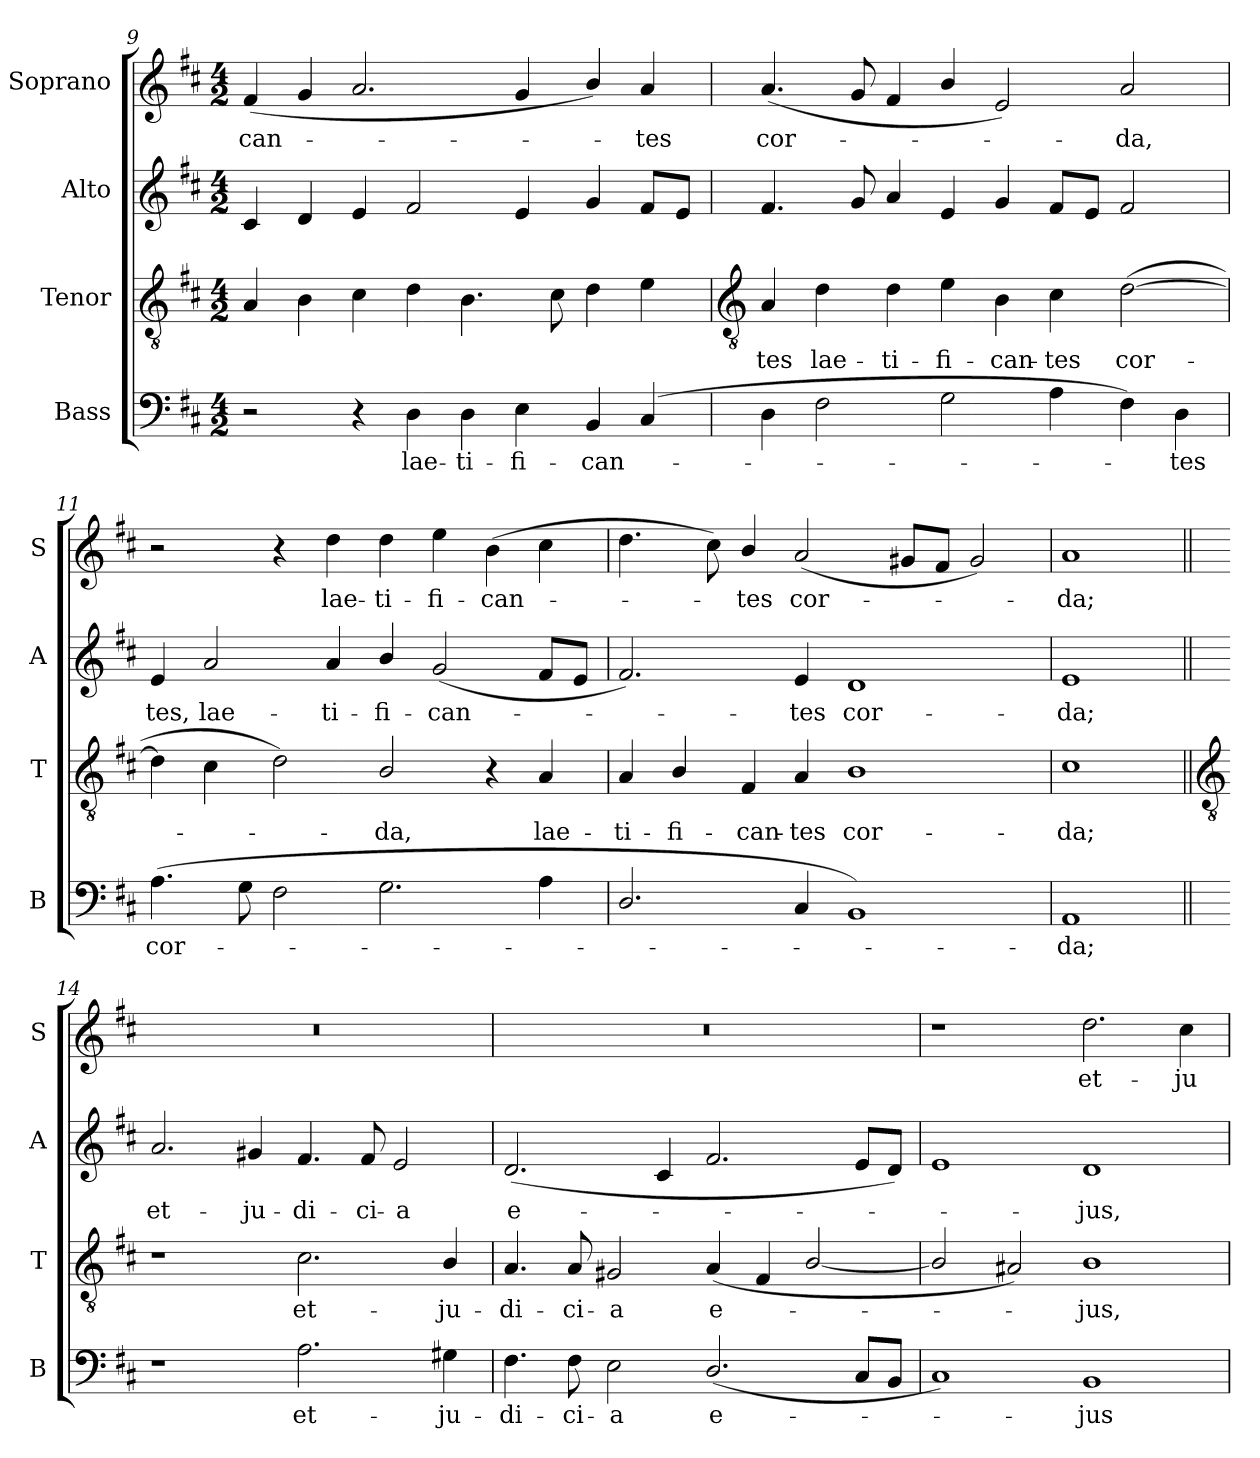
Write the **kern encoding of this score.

**kern	**text	**kern	**text	**kern	**text	**kern	**text
*part4	*part4	*part3	*part3	*part2	*part2	*part1	*part1
*staff4	*staff4	*staff3	*staff3	*staff2	*staff2	*staff1	*staff1
*I"Bass	*	*I"Tenor	*	*I"Alto	*	*I"Soprano	*
*I'B	*	*I'T	*	*I'A	*	*I'S	*
*clefF4	*	*clefGv2	*	*clefG2	*	*clefG2	*
*k[f#c#]	*	*k[f#c#]	*	*k[f#c#]	*	*k[f#c#]	*
*D:	*	*D:	*	*D:	*	*D:	*
*M4/2	*	*M4/2	*	*M4/2	*	*M4/2	*
=9	=9	=9	=9	=9	=9	=9	=9
!	!	!	!	!	!	!	!LO:LY:b
2r	.	4A	.	4c#	.	(<4f#	-can-
.	.	4B	.	4d	.	4g	.
4r	.	4c#	.	4e	.	2.a	.
!	!LO:LY:b	!	!	!	!	!	!
4D	lae-	4d	.	2f#	.	.	.
!	!LO:LY:b	!	!	!	!	!	!
4D	-ti-	4.B	.	.	.	.	.
!	!LO:LY:b	!	!	!	!	!	!
4E	-fi-	.	.	4e	.	4g	.
.	.	8c#	.	.	.	.	.
!	!LO:LY:b	!	!	!	!	!	!
4BB	-can-	4d	.	4g	.	4b/)	.
!	!	!	!	!	!	!	!LO:LY:b
(>4C#	.	4e	.	8f#L	.	4a	tes
.	.	.	.	8eJ	.	.	.
!!LO:LB:g=z
=10	=10	=10	=10	=10	=10	=10	=10
*	*	*clefGv2	*	*	*	*	*
!	!	!	!LO:LY:b	!	!	!	!LO:LY:b
4D	.	4A	tes	4.f#	.	(<4.a	cor-
!	!	!	!LO:LY:b	!	!	!	!
2F#	.	4d	lae-	.	.	.	.
.	.	.	.	8g	.	8g	.
!	!	!	!LO:LY:b	!	!	!	!
.	.	4d	-ti-	4a	.	4f#	.
!	!	!	!LO:LY:b	!	!	!	!
2G	.	4e	-fi-	4e	.	4b/	.
!	!	!	!LO:LY:b	!	!	!	!
.	.	4B	-can-	4g	.	2e)	.
!	!	!	!LO:LY:b	!	!	!	!
4A	.	4c#	-tes	8f#L	.	.	.
.	.	.	.	8eJ	.	.	.
!	!	!	!LO:LY:b	!	!	!	!LO:LY:b
4F#)	.	(>[2d	cor-	2f#	.	2a	da,
!	!LO:LY:b	!	!	!	!	!	!
4D	tes	.	.	.	.	.	.
=11	=11	=11	=11	=11	=11	=11	=11
!	!LO:LY:b	!	!	!	!LO:LY:b	!	!
(<4.A	cor-	4d]	.	4e	tes,	2r	.
!	!	!	!	!	!LO:LY:b	!	!
.	.	4c#	.	2a	lae-	.	.
8G	.	.	.	.	.	.	.
2F#	.	2d)	.	.	.	4r	.
!	!	!	!	!	!LO:LY:b	!	!LO:LY:b
.	.	.	.	4a	-ti-	4dd	lae-
!	!	!	!LO:LY:b	!	!LO:LY:b	!	!LO:LY:b
2.G	.	2B/	da,	4b/	-fi-	4dd	-ti-
!	!	!	!	!	!LO:LY:b	!	!LO:LY:b
.	.	.	.	(<2g	-can-	4ee	-fi-
!	!	!	!	!	!	!	!LO:LY:b
.	.	4r	.	.	.	(>4b	-can-
!	!	!	!LO:LY:b	!	!	!	!
4A	.	4A	lae-	8f#L	.	4cc#	.
.	.	.	.	8eJ	.	.	.
=12	=12	=12	=12	=12	=12	=12	=12
!	!	!	!LO:LY:b	!	!	!	!
2.D/	.	4A	-ti-	2.f#)	.	4.dd	.
!	!	!	!LO:LY:b	!	!	!	!
.	.	4B/	-fi-	.	.	.	.
.	.	.	.	.	.	8cc#)	.
!	!	!	!LO:LY:b	!	!	!	!LO:LY:b
.	.	4F#	-can-	.	.	4b/	tes
!	!	!	!LO:LY:b	!	!LO:LY:b	!	!LO:LY:b
4C#	.	4A	-tes	4e	tes	(<2a	cor-
!	!	!	!LO:LY:b	!	!LO:LY:b	!	!
1BB)	.	1B	cor-	1d	cor-	.	.
.	.	.	.	.	.	8g#XL	.
.	.	.	.	.	.	8f#J	.
.	.	.	.	.	.	2g#)	.
=13	=13	=13	=13	=13	=13	=13	=13
!	!LO:LY:b	!	!LO:LY:b	!	!LO:LY:b	!	!LO:LY:b
1AA	da;	1c#	-da;	1e	-da;	1a	da;
!!LO:LB:g=z
=14||	=14||	=14||	=14||	=14||	=14||	=14||	=14||
*	*	*clefGv2	*	*	*	*	*
!	!	!	!	!	!LO:LY:b	!	!
1r	.	1r	.	2.a	et-	0r	.
!	!	!	!	!	!LO:LY:b	!	!
.	.	.	.	4g#X	-ju-	.	.
!	!LO:LY:b	!	!LO:LY:b	!	!LO:LY:b	!	!
2.A	et-	2.c#	et-	4.f#	-di-	.	.
!	!	!	!	!	!LO:LY:b	!	!
.	.	.	.	8f#	-ci-	.	.
!	!	!	!	!	!LO:LY:b	!	!
.	.	.	.	2e	-a	.	.
!	!LO:LY:b	!	!LO:LY:b	!	!	!	!
4G#X	-ju-	4B/	-ju-	.	.	.	.
=15	=15	=15	=15	=15	=15	=15	=15
!	!LO:LY:b	!	!LO:LY:b	!	!LO:LY:b	!	!
4.F#	-di-	4.A	-di-	(<2.d	e-	0r	.
!	!LO:LY:b	!	!LO:LY:b	!	!	!	!
8F#	-ci-	8A	-ci-	.	.	.	.
!	!LO:LY:b	!	!LO:LY:b	!	!	!	!
2E	-a	2G#X	-a	.	.	.	.
.	.	.	.	4c#	.	.	.
!	!LO:LY:b	!	!LO:LY:b	!	!	!	!
(<2.D/	e-	(<4A	e-	2.f#	.	.	.
.	.	4F#	.	.	.	.	.
.	.	[2B/	.	.	.	.	.
8C#L	.	.	.	8eL	.	.	.
8BBJ	.	.	.	8dJ)	.	.	.
=16	=16	=16	=16	=16	=16	=16	=16
1C#)	.	2B/]	.	1e	.	1r	.
.	.	2A#X)	.	.	.	.	.
!	!LO:LY:b	!	!LO:LY:b	!	!LO:LY:b	!	!LO:LY:b
1BB	jus	1B	jus,	1d	jus,	2.dd	et-
!	!	!	!	!	!	!	!LO:LY:b
.	.	.	.	.	.	4cc#	-ju-
=	=	=	=	=	=	=	=
*-	*-	*-	*-	*-	*-	*-	*-
